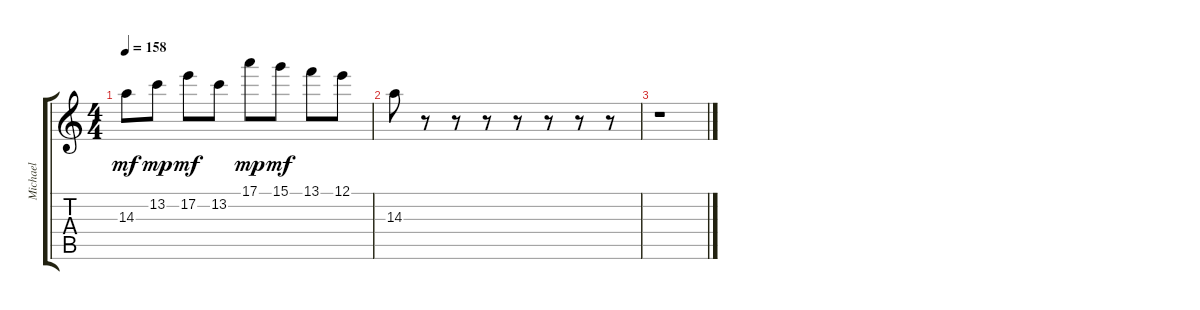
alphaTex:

\track ("Michael" "Michael") {instrument distortionguitar}
\staff {score tabs}
\tuning (E4 B3 G3 D3 A2 E2) {hide}
\ts (4 4)
\tempo 158
\clef g2
\ks c
14.3.8{dy mf} 13.2.8{dy mp} 17.2.8{dy mf} 13.2.8 17.1.8{dy mp} 15.1.8{dy mf} 13.1.8 12.1.8 |
14.3.8 r.8 r.8 r.8 r.8 r.8 r.8 r.8 |
r.1
